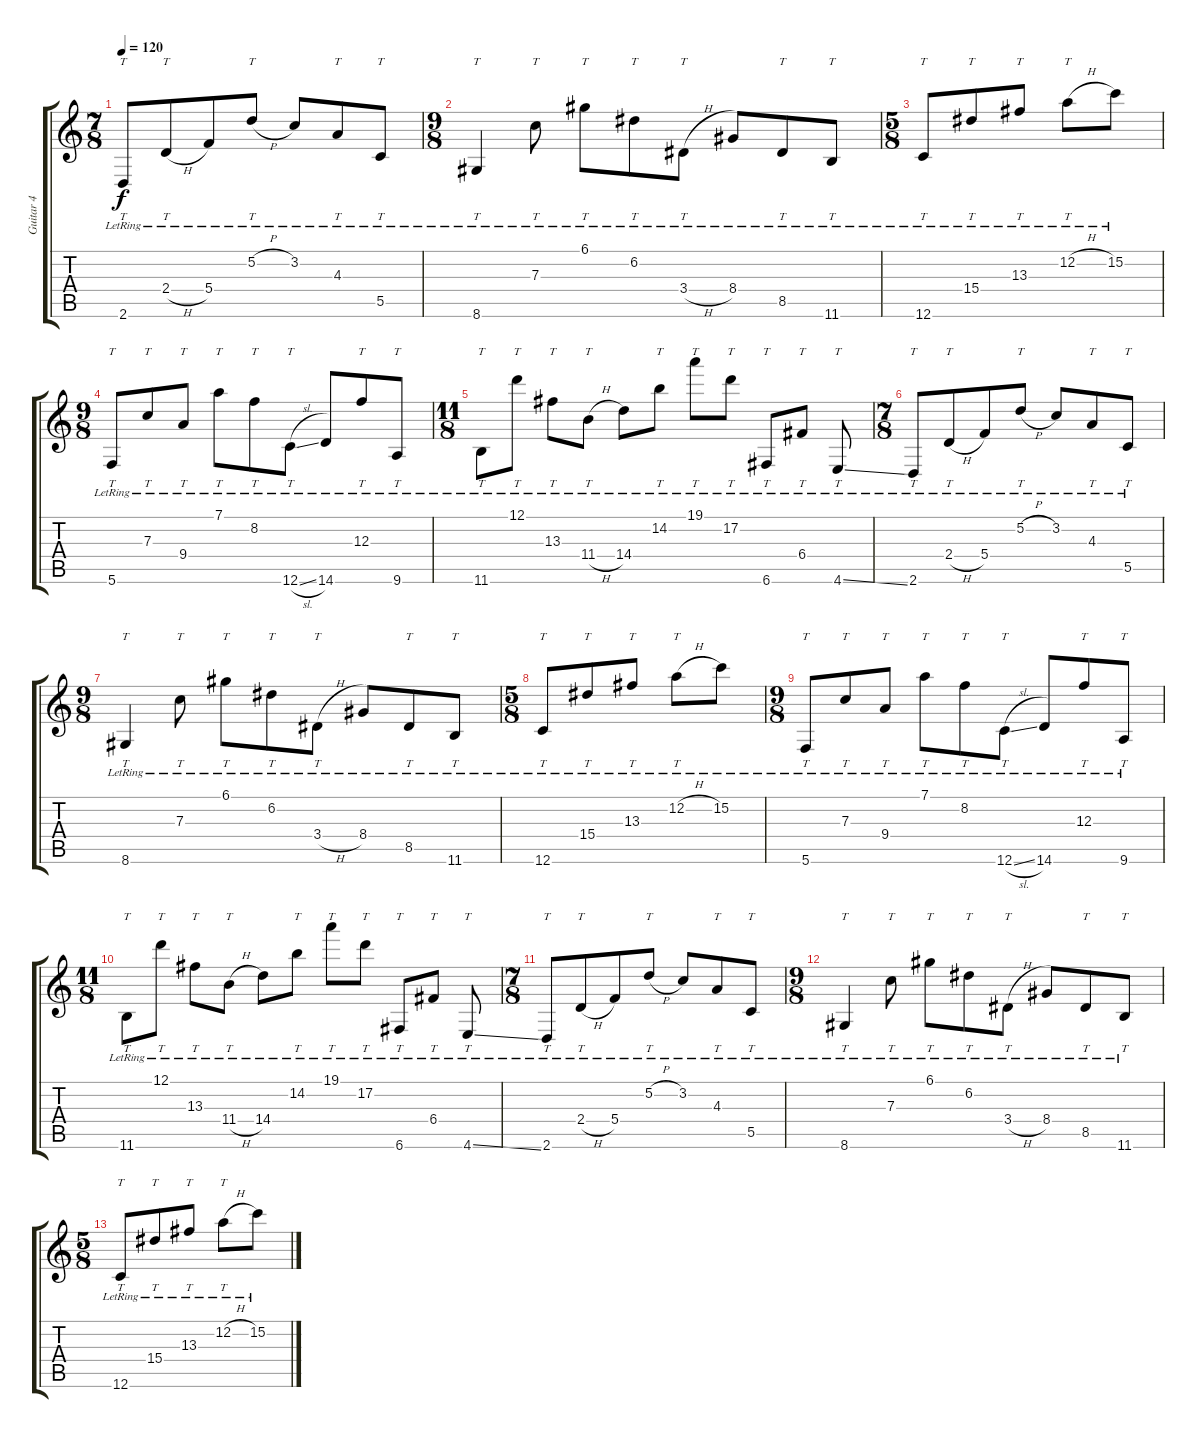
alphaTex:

\track ("Guitar 4" "Guitar 4") {instrument acousticguitarnylon}
\staff {score tabs}
\tuning (D4 A3 F3 C3 G2 C2) {hide}
\ts (7 8)
\tempo 120
\clef g2
\ks c
2.6{lr}.8{tt dy f} 2.4{h lr}.8{tt} 5.4{lr}.8 5.2{h lr}.8{tt} 3.2{lr}.8 4.3{lr}.8{tt} 5.5{lr}.8{tt} |
\ts (9 8)
8.6{lr}.4{tt} 7.3{lr}.8{tt} 6.1{lr}.8{tt} 6.2{lr}.8{tt} 3.4{h lr}.8{tt} 8.4{lr}.8 8.5{lr}.8{tt} 11.6{lr}.8{tt} |
\ts (5 8)
12.6{lr}.8{tt} 15.4{lr}.8{tt} 13.3{lr}.8{tt} 12.2{h lr}.8{tt} 15.2{lr}.8 |
\ts (9 8)
5.6{lr}.8{tt} 7.3{lr}.8{tt} 9.4{lr}.8{tt} 7.1{lr}.8{tt} 8.2{lr}.8{tt} 12.6{sl lr}.8{tt} 14.6{lr}.8 12.3{lr}.8{tt} 9.6{lr}.8{tt} |
\ts (11 8)
11.6{lr}.8{tt} 12.1{lr}.8{tt} 13.3{lr}.8{tt} 11.4{h lr}.8{tt} 14.4{lr}.8 14.2{lr}.8{tt} 19.1{lr}.8{tt} 17.2{lr}.8{tt} 6.6{lr}.8{tt} 6.4{lr}.8{tt} 4.6{ss lr}.8{tt} |
\ts (7 8)
2.6{lr}.8{tt} 2.4{h lr}.8{tt} 5.4{lr}.8 5.2{h lr}.8{tt} 3.2{lr}.8 4.3{lr}.8{tt} 5.5{lr}.8{tt} |
\ts (9 8)
8.6{lr}.4{tt} 7.3{lr}.8{tt} 6.1{lr}.8{tt} 6.2{lr}.8{tt} 3.4{h lr}.8{tt} 8.4{lr}.8 8.5{lr}.8{tt} 11.6{lr}.8{tt} |
\ts (5 8)
12.6{lr}.8{tt} 15.4{lr}.8{tt} 13.3{lr}.8{tt} 12.2{h lr}.8{tt} 15.2{lr}.8 |
\ts (9 8)
5.6{lr}.8{tt volume 14} 7.3{lr}.8{tt} 9.4{lr}.8{tt} 7.1{lr}.8{tt} 8.2{lr}.8{tt} 12.6{sl lr}.8{tt} 14.6{lr}.8 12.3{lr}.8{tt} 9.6{lr}.8{tt} |
\ts (11 8)
11.6{lr}.8{tt} 12.1{lr}.8{tt} 13.3{lr}.8{tt} 11.4{h lr}.8{tt} 14.4{lr}.8 14.2{lr}.8{tt} 19.1{lr}.8{tt} 17.2{lr}.8{tt} 6.6{lr}.8{tt} 6.4{lr}.8{tt} 4.6{ss lr}.8{tt} |
\ts (7 8)
2.6{lr}.8{tt} 2.4{h lr}.8{tt} 5.4{lr}.8 5.2{h lr}.8{tt} 3.2{lr}.8 4.3{lr}.8{tt} 5.5{lr}.8{tt} |
\ts (9 8)
8.6{lr}.4{tt} 7.3{lr}.8{tt} 6.1{lr}.8{tt} 6.2{lr}.8{tt} 3.4{h lr}.8{tt} 8.4{lr}.8 8.5{lr}.8{tt} 11.6{lr}.8{tt} |
\ts (5 8)
12.6{lr}.8{tt} 15.4{lr}.8{tt} 13.3{lr}.8{tt} 12.2{h lr}.8{tt} 15.2{lr}.8
